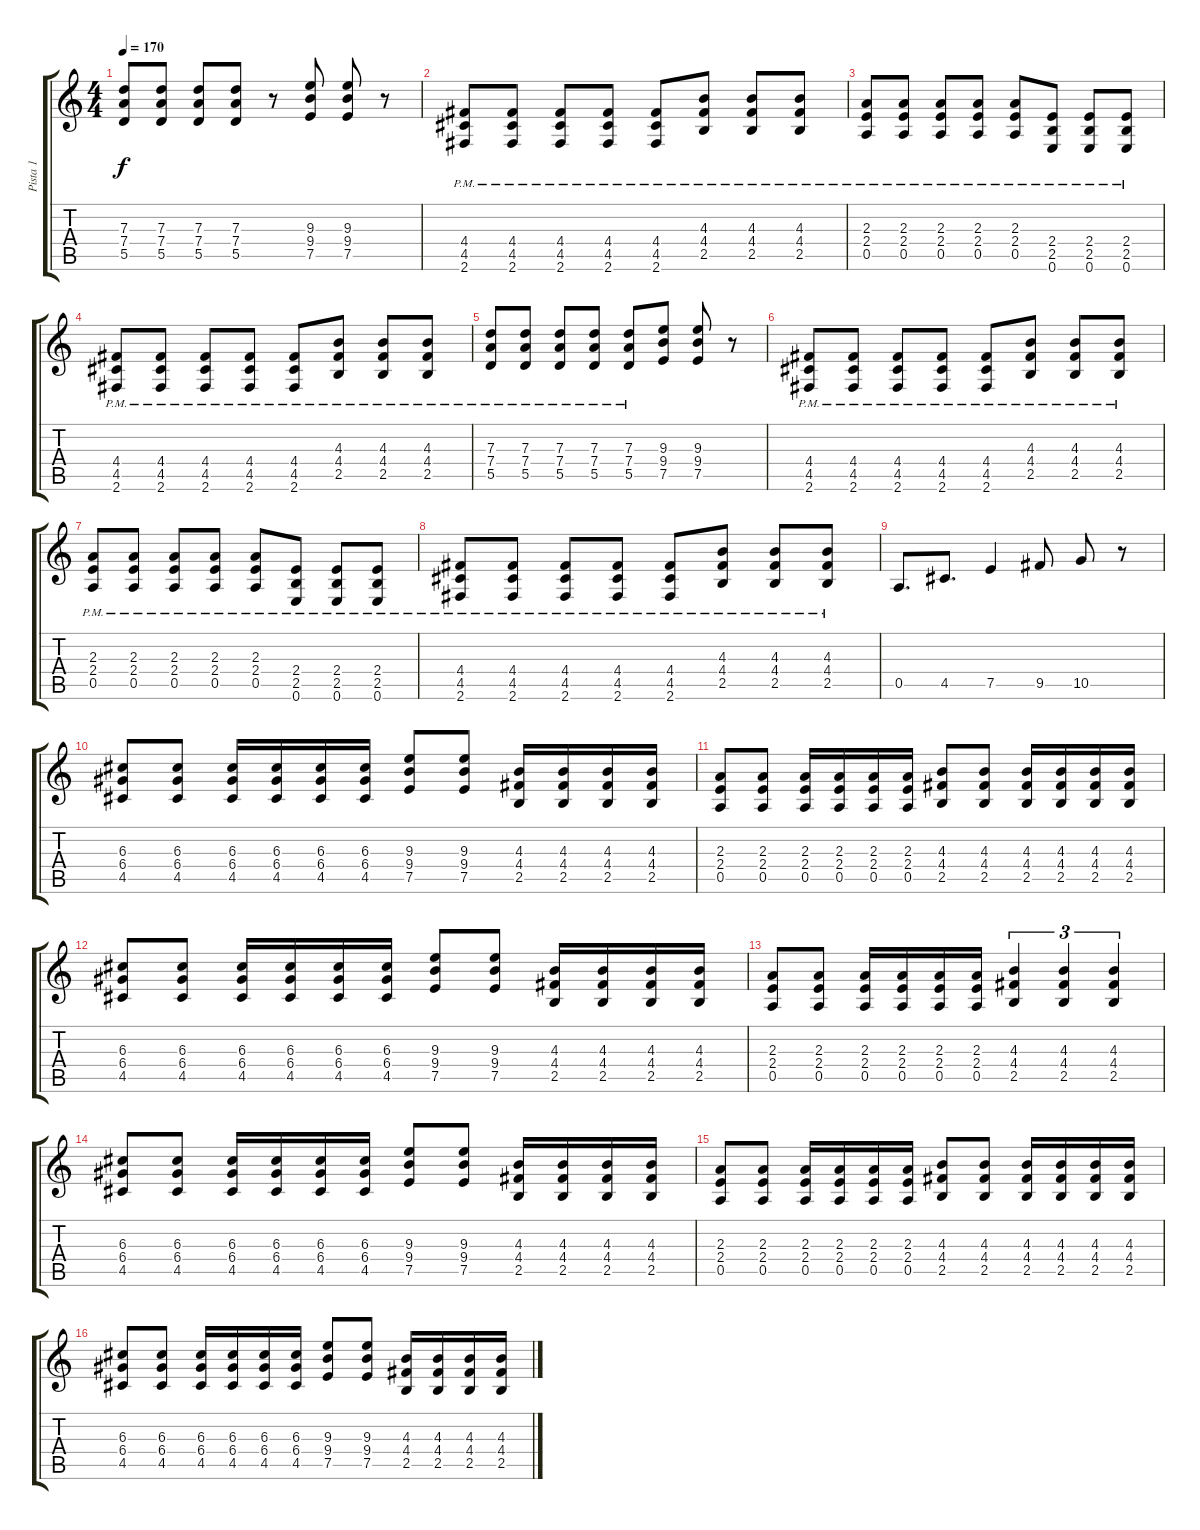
\track ("Pista 1" "Pista 1") {instrument distortionguitar}
\staff {score tabs}
\tuning (E4 B3 G3 D3 A2 E2) {hide}
\ts (4 4)
\tempo 170
\clef g2
\ks c
(7.3 7.4 5.5).8{dy f} (7.3 7.4 5.5).8 (7.3 7.4 5.5).8 (7.3 7.4 5.5).8 r.8 (9.3 9.4 7.5).8 (9.3 9.4 7.5).8 r.8 |
(4.4{pm} 4.5{pm} 2.6{pm}).8 (4.4{pm} 4.5{pm} 2.6{pm}).8 (4.4{pm} 4.5{pm} 2.6{pm}).8 (4.4{pm} 4.5{pm} 2.6{pm}).8 (4.4{pm} 4.5{pm} 2.6{pm}).8 (4.3{pm} 4.4{pm} 2.5{pm}).8 (4.3{pm} 4.4{pm} 2.5{pm}).8 (4.3{pm} 4.4{pm} 2.5{pm}).8 |
(2.3{pm} 2.4{pm} 0.5{pm}).8 (2.3{pm} 2.4{pm} 0.5{pm}).8 (2.3{pm} 2.4{pm} 0.5{pm}).8 (2.3{pm} 2.4{pm} 0.5{pm}).8 (2.3{pm} 2.4{pm} 0.5{pm}).8 (2.4{pm} 2.5{pm} 0.6{pm}).8 (2.4{pm} 2.5{pm} 0.6{pm}).8 (2.4{pm} 2.5{pm} 0.6{pm}).8 |
(4.4{pm} 4.5{pm} 2.6{pm}).8 (4.4{pm} 4.5{pm} 2.6{pm}).8 (4.4{pm} 4.5{pm} 2.6{pm}).8 (4.4{pm} 4.5{pm} 2.6{pm}).8 (4.4{pm} 4.5{pm} 2.6{pm}).8 (4.3{pm} 4.4{pm} 2.5{pm}).8 (4.3{pm} 4.4{pm} 2.5{pm}).8 (4.3{pm} 4.4{pm} 2.5{pm}).8 |
(7.3{pm} 7.4{pm} 5.5{pm}).8 (7.3{pm} 7.4{pm} 5.5{pm}).8 (7.3{pm} 7.4{pm} 5.5{pm}).8 (7.3{pm} 7.4{pm} 5.5{pm}).8 (7.3{pm} 7.4{pm} 5.5{pm}).8 (9.3 9.4 7.5).8 (9.3 9.4 7.5).8 r.8 |
(4.4{pm} 4.5{pm} 2.6{pm}).8 (4.4{pm} 4.5{pm} 2.6{pm}).8 (4.4{pm} 4.5{pm} 2.6{pm}).8 (4.4{pm} 4.5{pm} 2.6{pm}).8 (4.4{pm} 4.5{pm} 2.6{pm}).8 (4.3{pm} 4.4{pm} 2.5{pm}).8 (4.3{pm} 4.4{pm} 2.5{pm}).8 (4.3{pm} 4.4{pm} 2.5{pm}).8 |
(2.3{pm} 2.4{pm} 0.5{pm}).8 (2.3{pm} 2.4{pm} 0.5{pm}).8 (2.3{pm} 2.4{pm} 0.5{pm}).8 (2.3{pm} 2.4{pm} 0.5{pm}).8 (2.3{pm} 2.4{pm} 0.5{pm}).8 (2.4{pm} 2.5{pm} 0.6{pm}).8 (2.4{pm} 2.5{pm} 0.6{pm}).8 (2.4{pm} 2.5{pm} 0.6{pm}).8 |
(4.4{pm} 4.5{pm} 2.6{pm}).8 (4.4{pm} 4.5{pm} 2.6{pm}).8 (4.4{pm} 4.5{pm} 2.6{pm}).8 (4.4{pm} 4.5{pm} 2.6{pm}).8 (4.4{pm} 4.5{pm} 2.6{pm}).8 (4.3{pm} 4.4{pm} 2.5{pm}).8 (4.3{pm} 4.4{pm} 2.5{pm}).8 (4.3{pm} 4.4{pm} 2.5{pm}).8 |
0.5.8{d} 4.5.8{d} 7.5.4 9.5.8 10.5.8 r.8 |
(6.3 6.4 4.5).8 (6.3 6.4 4.5).8 (6.3 6.4 4.5).16 (6.3 6.4 4.5).16 (6.3 6.4 4.5).16 (6.3 6.4 4.5).16 (9.3 9.4 7.5).8 (9.3 9.4 7.5).8 (4.3 4.4 2.5).16 (4.3 4.4 2.5).16 (4.3 4.4 2.5).16 (4.3 4.4 2.5).16 |
(2.3 2.4 0.5).8 (2.3 2.4 0.5).8 (2.3 2.4 0.5).16 (2.3 2.4 0.5).16 (2.3 2.4 0.5).16 (2.3 2.4 0.5).16 (4.3 4.4 2.5).8 (4.3 4.4 2.5).8 (4.3 4.4 2.5).16 (4.3 4.4 2.5).16 (4.3 4.4 2.5).16 (4.3 4.4 2.5).16 |
(6.3 6.4 4.5).8 (6.3 6.4 4.5).8 (6.3 6.4 4.5).16 (6.3 6.4 4.5).16 (6.3 6.4 4.5).16 (6.3 6.4 4.5).16 (9.3 9.4 7.5).8 (9.3 9.4 7.5).8 (4.3 4.4 2.5).16 (4.3 4.4 2.5).16 (4.3 4.4 2.5).16 (4.3 4.4 2.5).16 |
(2.3 2.4 0.5).8 (2.3 2.4 0.5).8 (2.3 2.4 0.5).16 (2.3 2.4 0.5).16 (2.3 2.4 0.5).16 (2.3 2.4 0.5).16 (4.3 4.4 2.5).4{tu (3 2)} (4.3 4.4 2.5).4{tu (3 2)} (4.3 4.4 2.5).4{tu (3 2)} |
(6.3 6.4 4.5).8 (6.3 6.4 4.5).8 (6.3 6.4 4.5).16 (6.3 6.4 4.5).16 (6.3 6.4 4.5).16 (6.3 6.4 4.5).16 (9.3 9.4 7.5).8 (9.3 9.4 7.5).8 (4.3 4.4 2.5).16 (4.3 4.4 2.5).16 (4.3 4.4 2.5).16 (4.3 4.4 2.5).16 |
(2.3 2.4 0.5).8 (2.3 2.4 0.5).8 (2.3 2.4 0.5).16 (2.3 2.4 0.5).16 (2.3 2.4 0.5).16 (2.3 2.4 0.5).16 (4.3 4.4 2.5).8 (4.3 4.4 2.5).8 (4.3 4.4 2.5).16 (4.3 4.4 2.5).16 (4.3 4.4 2.5).16 (4.3 4.4 2.5).16 |
(6.3 6.4 4.5).8 (6.3 6.4 4.5).8 (6.3 6.4 4.5).16 (6.3 6.4 4.5).16 (6.3 6.4 4.5).16 (6.3 6.4 4.5).16 (9.3 9.4 7.5).8 (9.3 9.4 7.5).8 (4.3 4.4 2.5).16 (4.3 4.4 2.5).16 (4.3 4.4 2.5).16 (4.3 4.4 2.5).16
